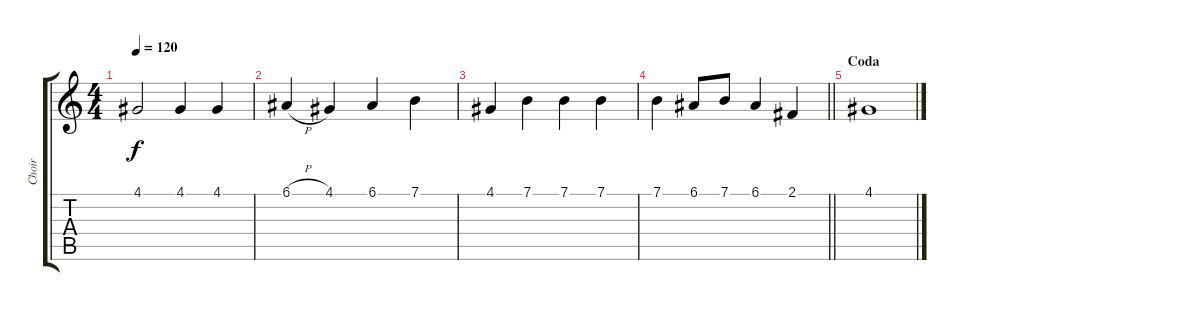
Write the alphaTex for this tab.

\track ("Choir" "Choir") {instrument choiraahs}
\staff {score tabs}
\tuning (E4 B3 G3 D3 A2 E2) {hide}
\ts (4 4)
\tempo 120
\clef g2
\ks c
4.1.2{dy f} 4.1.4 4.1.4 |
6.1{h}.4 4.1.4 6.1.4 7.1.4 |
4.1.4 7.1.4 7.1.4 7.1.4 |
\barLineRight lightlight
7.1.4 6.1.8 7.1.8 6.1.4 2.1.4 |
\section ("" "Coda")
4.1.1
